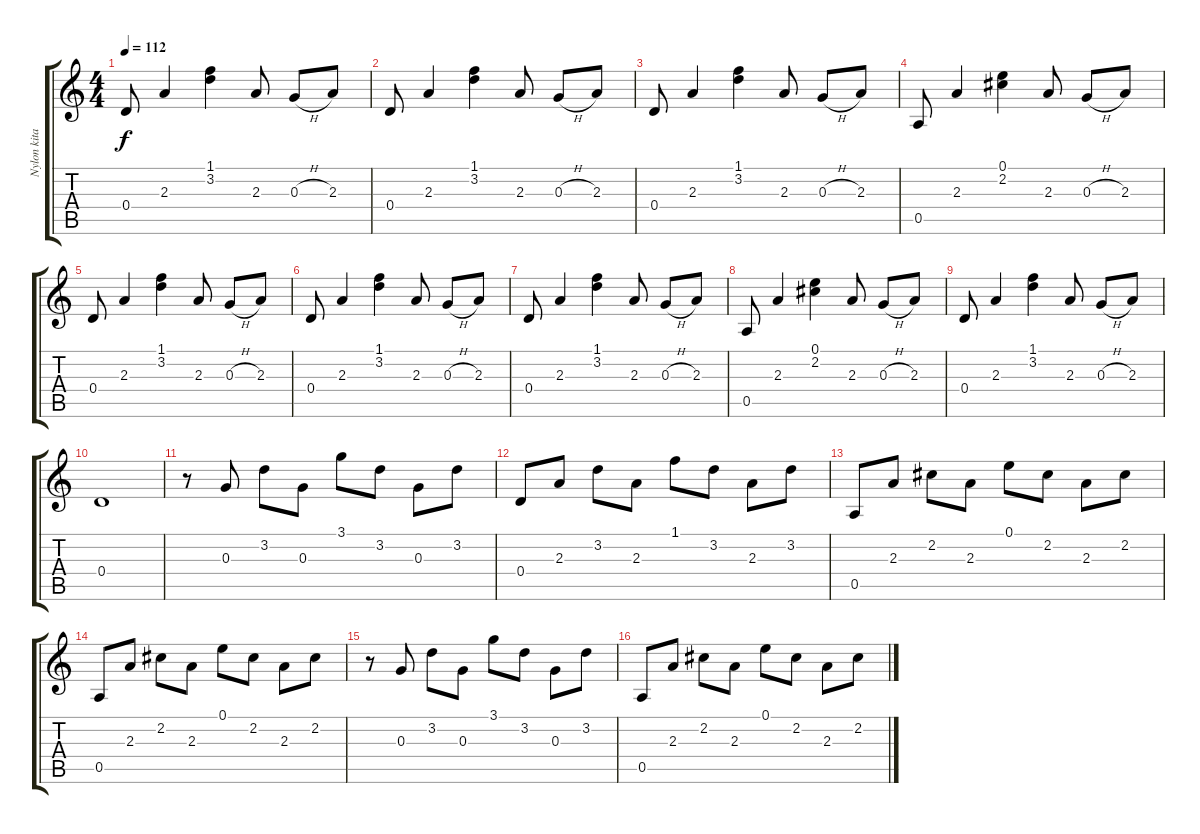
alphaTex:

\track ("Nylon kitaar 2" "Nylon kita") {instrument acousticguitarnylon}
\staff {score tabs}
\tuning (E4 B3 G3 D3 A2 E2) {hide}
\ts (4 4)
\tempo 112
\clef g2
\ks c
0.4.8{dy f} 2.3.4 (1.1 3.2).4 2.3.8 0.3{h}.8 2.3.8 |
0.4.8 2.3.4 (1.1 3.2).4 2.3.8 0.3{h}.8 2.3.8 |
0.4.8 2.3.4 (1.1 3.2).4 2.3.8 0.3{h}.8 2.3.8 |
0.5.8 2.3.4 (0.1 2.2).4 2.3.8 0.3{h}.8 2.3.8 |
0.4.8 2.3.4 (1.1 3.2).4 2.3.8 0.3{h}.8 2.3.8 |
0.4.8 2.3.4 (1.1 3.2).4 2.3.8 0.3{h}.8 2.3.8 |
0.4.8 2.3.4 (1.1 3.2).4 2.3.8 0.3{h}.8 2.3.8 |
0.5.8 2.3.4 (0.1 2.2).4 2.3.8 0.3{h}.8 2.3.8 |
0.4.8 2.3.4 (1.1 3.2).4 2.3.8 0.3{h}.8 2.3.8 |
0.4.1 |
r.8 0.3.8 3.2.8 0.3.8 3.1.8 3.2.8 0.3.8 3.2.8 |
0.4.8 2.3.8 3.2.8 2.3.8 1.1.8 3.2.8 2.3.8 3.2.8 |
0.5.8 2.3.8 2.2.8 2.3.8 0.1.8 2.2.8 2.3.8 2.2.8 |
0.5.8 2.3.8 2.2.8 2.3.8 0.1.8 2.2.8 2.3.8 2.2.8 |
r.8 0.3.8 3.2.8 0.3.8 3.1.8 3.2.8 0.3.8 3.2.8 |
0.5.8 2.3.8 2.2.8 2.3.8 0.1.8 2.2.8 2.3.8 2.2.8
